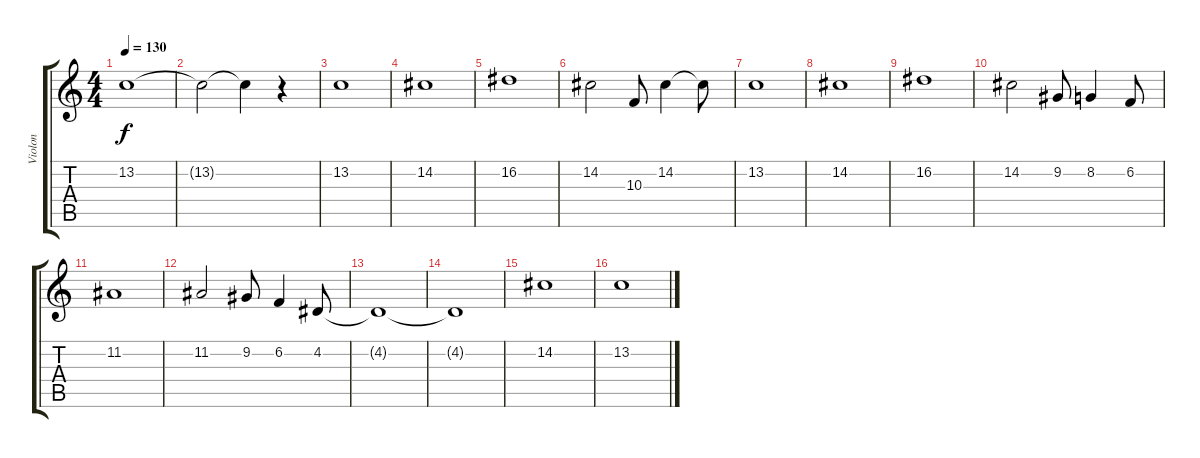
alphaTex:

\track ("Violon" "Violon") {instrument violin}
\staff {score tabs}
\tuning (E4 B3 G3 D3 A2 E2) {hide}
\ts (4 4)
\tempo 130
\clef g2
\ks c
13.2.1{dy f} |
13.2{t}.2 13.2{t}.4 r.4 |
13.2.1 |
14.2.1 |
16.2.1 |
14.2.2 10.3.8 14.2.4 14.2{t}.8 |
13.2.1 |
14.2.1 |
16.2.1 |
14.2.2 9.2.8 8.2.4 6.2.8 |
11.2.1 |
11.2.2 9.2.8 6.2.4 4.2.8 |
4.2{t}.1 |
4.2{t}.1 |
14.2.1 |
13.2.1
